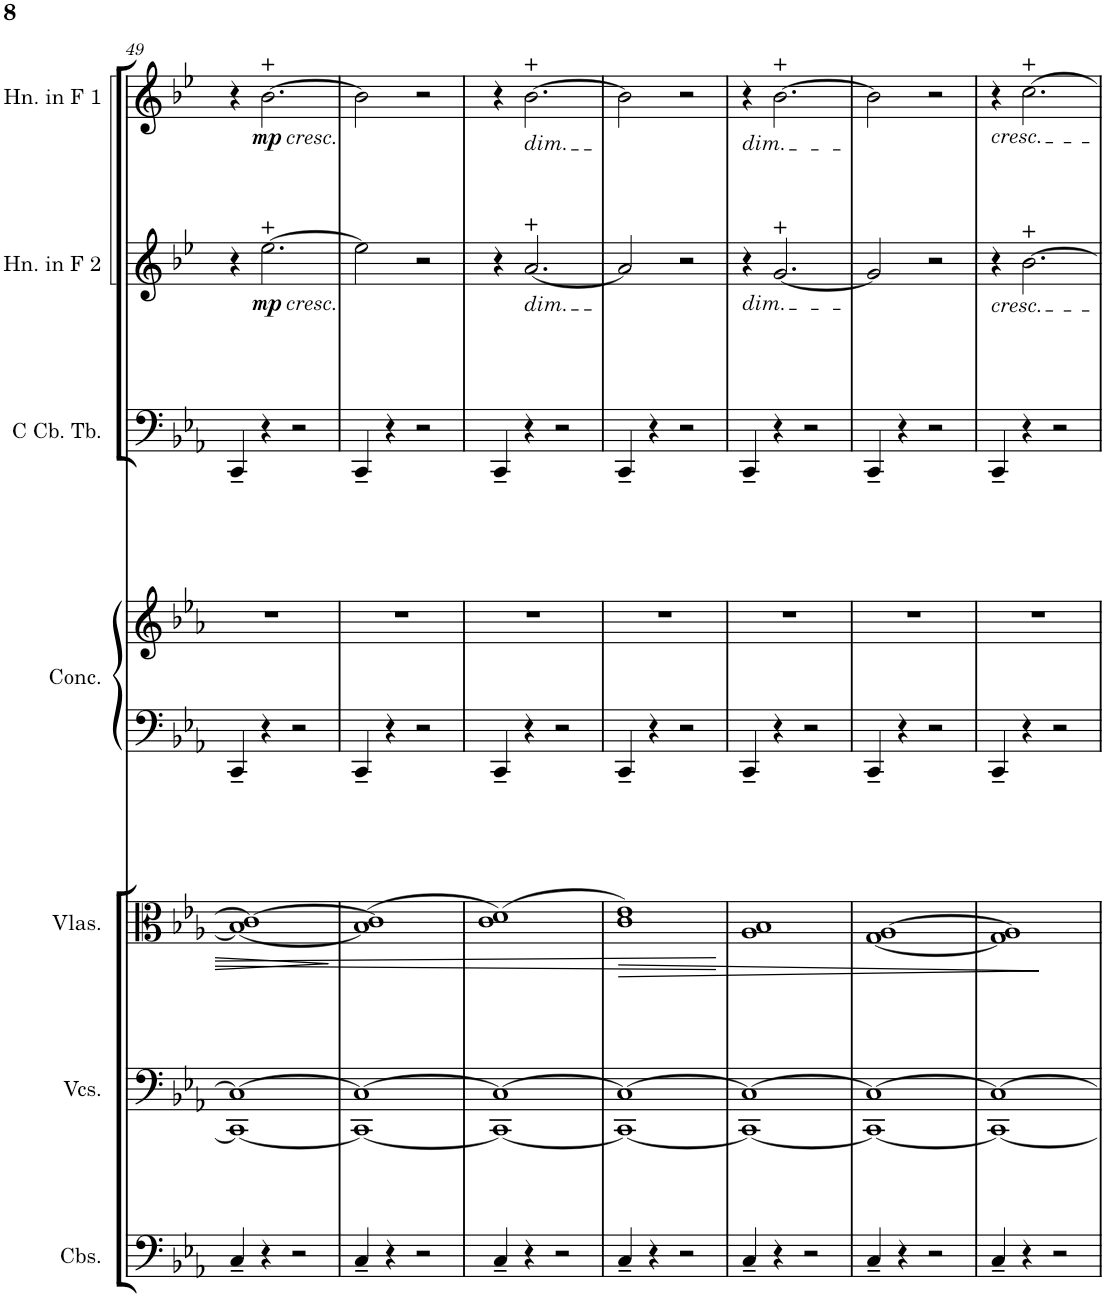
**kern	**kern	**kern	**dynam	**kern	**kern	**kern	**kern	**dynam	**kern	**dynam
*part7	*part6	*part5	*part5	*part4	*part4	*part3	*part2	*part2	*part1	*part1
*staff8	*staff7	*staff6	*staff6	*staff5	*staff4	*staff3	*staff2	*staff2	*staff1	*staff1
*I"Contrabasses	*I"Violoncellos	*I"Violas	*	*I"Concertina	*	*I"C Contrabass Tuba	*I"Horn in F 2	*	*I"Horn in F 1	*
*I'Cbs.	*I'Vcs.	*I'Vlas.	*	*I'Conc.	*	*I'C Cb. Tb.	*I'Hn. in F 2	*	*I'Hn. in F 1	*
!!LO:PB:g=z
*clefF4	*clefF4	*clefC3	*	*clefF4	*clefG2	*clefF4	*clefG2	*	*clefG2	*
*Trd7c12	*	*	*	*	*	*	*Trd4c7	*	*Trd4c7	*
*k[b-e-a-]	*k[b-e-a-]	*k[b-e-a-]	*	*k[b-e-a-]	*k[b-e-a-]	*k[b-e-a-]	*k[b-e-]	*	*k[b-e-]	*
*M4/4	*M4/4	*M4/4	*	*M4/4	*M4/4	*M4/4	*M4/4	*	*M4/4	*
=49	=49	=49	=49	=49	=49	=49	=49	=49	=49	=49
4C~/	1CC_ 1C_	1B-_ 1c_	.	4CC~/	1r	4CC~/	4r	.	4r	.
!	!	!	!	!	!	!	!	!	!LO:TX:b:i:t=cresc.	!
!	!	!	!	!	!	!	!LO:TX:b:i:t=cresc.	!	!	!
!	!	!	!	!	!	!	!	!LO:DY:b	!	!LO:DY:b
4r	.	.	.	4r	.	4r	[2.ee-\	mp	[2.b-\	mp
2r	.	.	.	2r	.	2r	.	.	.	.
=50	=50	=50	=50	=50	=50	=50	=50	=50	=50	=50
4C~/	1CC_ 1C_	(1B-] 1c]	.	4CC~/	1r	4CC~/	2ee-\]	.	2b-\]	.
4r	.	.	.	4r	.	4r	.	.	.	.
2r	.	.	.	2r	.	2r	2r	.	2r	.
=51	=51	=51	=51	=51	=51	=51	=51	=51	=51	=51
4C~/	1CC_ 1C_	(1c 1d)	.	4CC~/	1r	4CC~/	4r	.	4r	.
!	!	!	!	!	!	!	!	!	!LO:TX:b:i:t=dim.	!
!	!	!	!	!	!	!	!LO:TX:b:i:t=dim.	!	!	!
4r	.	.	.	4r	.	4r	[2.a/	.	[2.b-\	.
2r	.	.	.	2r	.	2r	.	.	.	.
=52	=52	=52	=52	=52	=52	=52	=52	=52	=52	=52
!	!	!	!LO:HP:b	!	!	!	!	!	!	!
4C~/	1CC_ 1C_	1c 1e-)	>	4CC~/	1r	4CC~/	2a/]	.	2b-\]	.
4r	.	.	.	4r	.	4r	.	.	.	.
2r	.	.	.	2r	.	2r	2r	.	2r	.
=53	=53	=53	=53	=53	=53	=53	=53	=53	=53	=53
!	!	!	!	!	!	!	!	!	!LO:TX:b:i:t=dim.	!
!	!	!	!	!	!	!	!LO:TX:b:i:t=dim.	!	!	!
4C~/	1CC_ 1C_	1A- 1B-	.	4CC~/	1r	4CC~/	4r	.	4r	.
4r	.	.	.	4r	.	4r	[2.g/	.	[2.b-\	.
2r	.	.	.	2r	.	2r	.	.	.	.
=54	=54	=54	=54	=54	=54	=54	=54	=54	=54	=54
4C~/	1CC_ 1C_	[1G [1A-	.	4CC~/	1r	4CC~/	2g/]	.	2b-\]	.
4r	.	.	.	4r	.	4r	.	.	.	.
2r	.	.	.	2r	.	2r	2r	.	2r	.
=55	=55	=55	=55	=55	=55	=55	=55	=55	=55	=55
!	!	!	!	!	!	!	!	!	!LO:TX:b:i:t=cresc.	!
!	!	!	!	!	!	!	!LO:TX:b:i:t=cresc.	!	!	!
4C~/	1CC_ 1C_	1G] 1A-]	.	4CC~/	1r	4CC~/	4r	.	4r	.
4r	.	.	.	4r	.	4r	[2.b-\	.	[2.cc\	.
2r	.	.	.	2r	.	2r	.	.	.	.
.	.	.	]	.	.	.	.	.	.	.
=	=	=	=	=	=	=	=	=	=	=
*-	*-	*-	*-	*-	*-	*-	*-	*-	*-	*-
